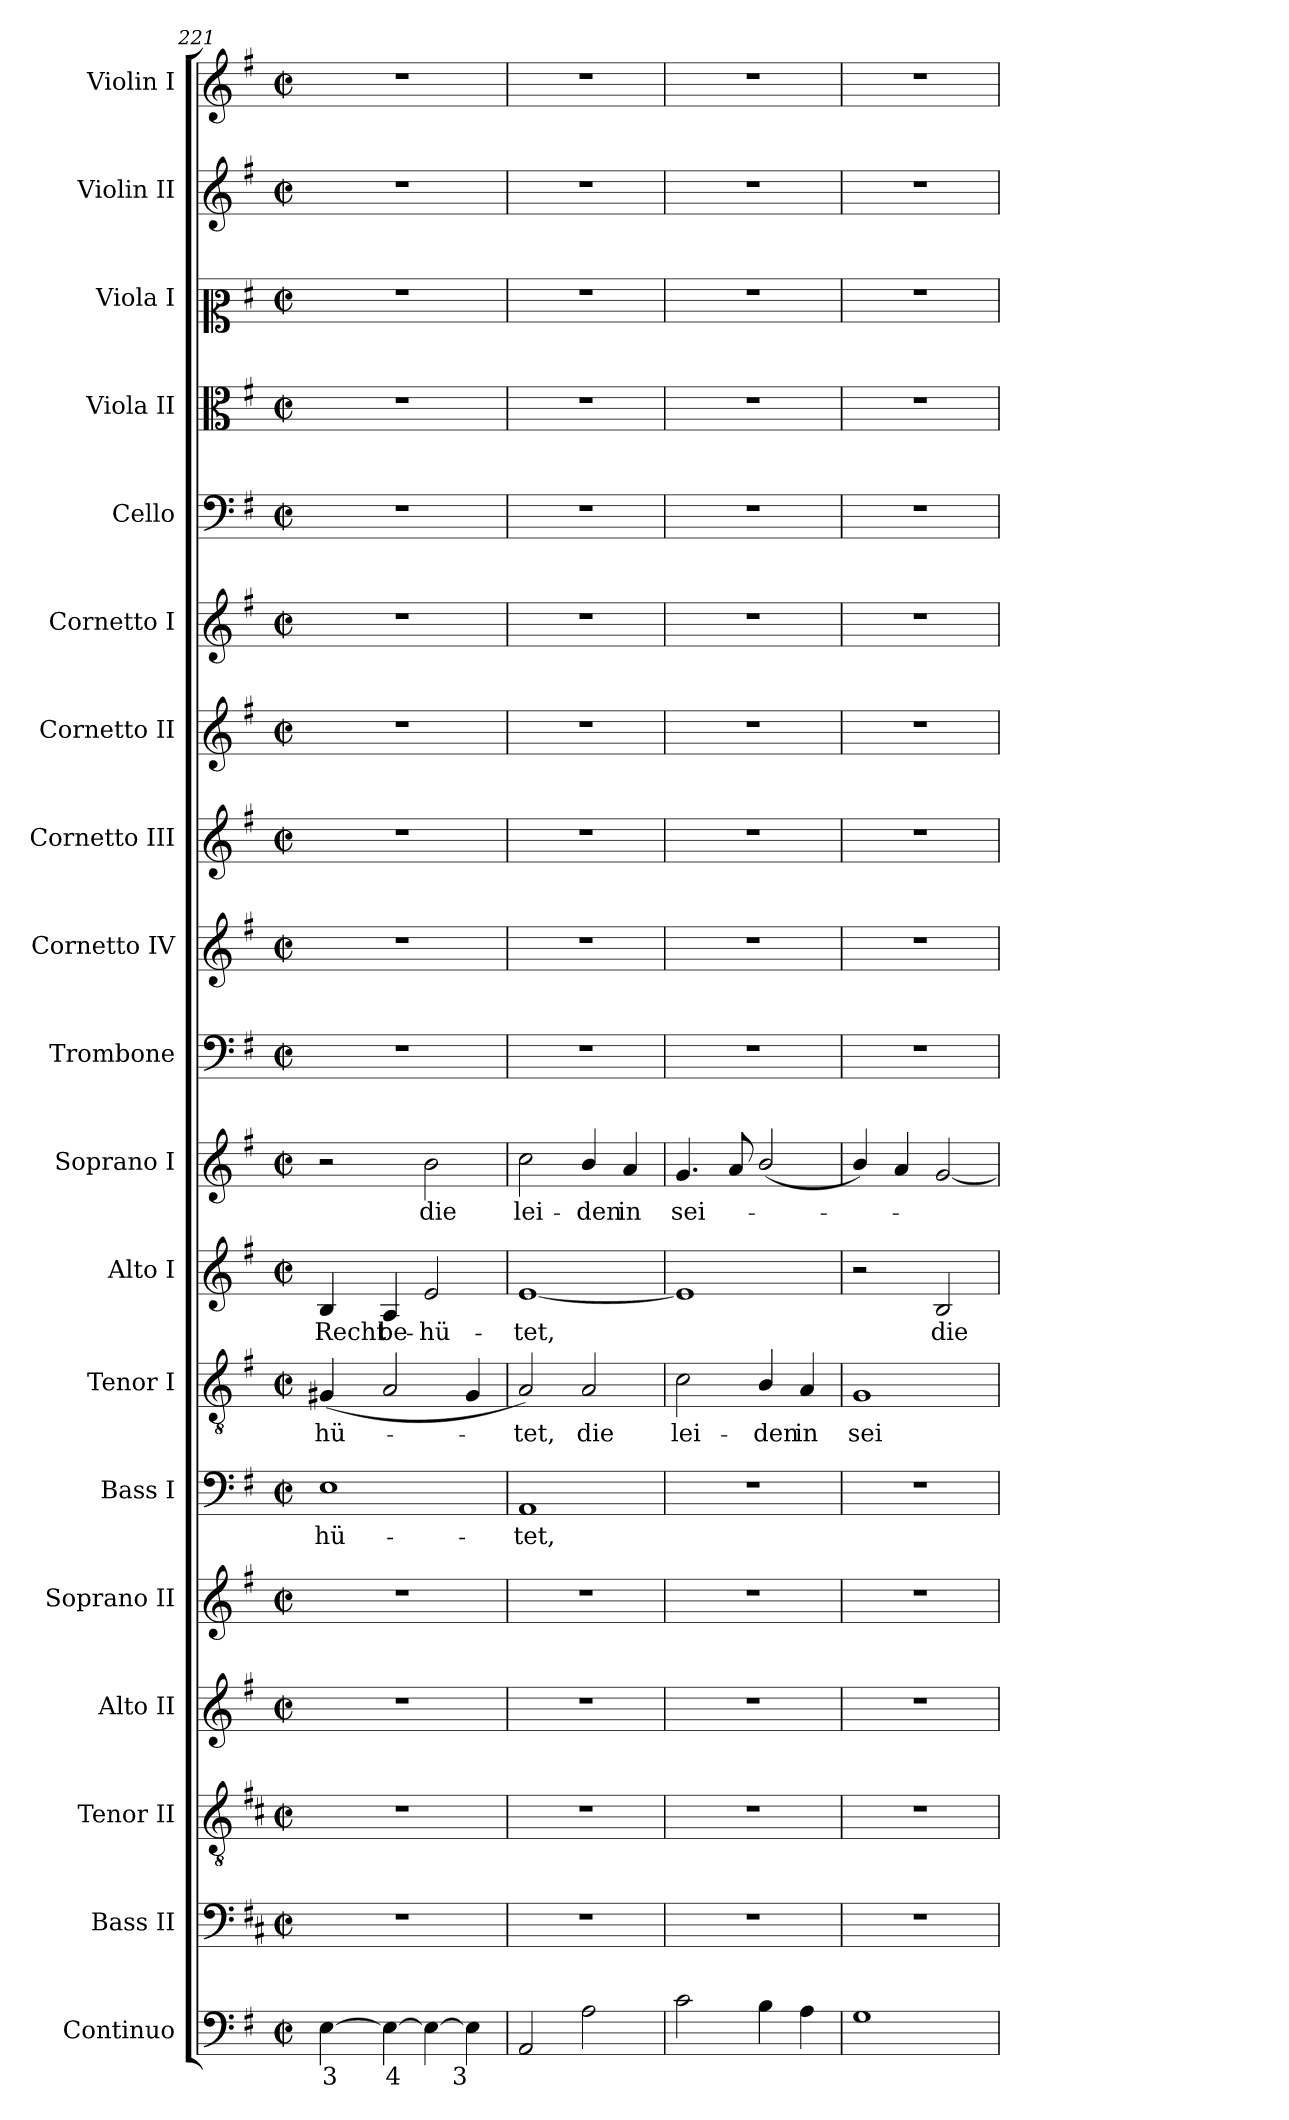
**kern	**text	**kern	**kern	**kern	**kern	**kern	**text	**kern	**text	**kern	**text	**kern	**text	**kern	**kern	**kern	**kern	**kern	**kern	**kern	**kern	**kern	**kern
*part19	*part19	*part18	*part17	*part16	*part15	*part14	*part14	*part13	*part13	*part12	*part12	*part11	*part11	*part10	*part9	*part8	*part7	*part6	*part5	*part4	*part3	*part2	*part1
*staff19	*staff19	*staff18	*staff17	*staff16	*staff15	*staff14	*staff14	*staff13	*staff13	*staff12	*staff12	*staff11	*staff11	*staff10	*staff9	*staff8	*staff7	*staff6	*staff5	*staff4	*staff3	*staff2	*staff1
*I"Continuo	*	*I"Bass II	*I"Tenor II	*I"Alto II	*I"Soprano II	*I"Bass I	*	*I"Tenor I	*	*I"Alto I	*	*I"Soprano I	*	*I"Trombone	*I"Cornetto IV	*I"Cornetto III	*I"Cornetto II	*I"Cornetto I	*I"Cello	*I"Viola II	*I"Viola I	*I"Violin II	*I"Violin I
*	*	*I'B II	*I'T II	*I'A II	*I'S II	*I'B I	*	*I'T I	*	*I'A I	*	*I'S I	*	*I'Tb	*I'Cn IV	*I'Cn III	*I'Cn II	*I'Cn I	*	*I'Vl II	*I'Vl I	*I'Vn II	*I'Vn I
*clefF4	*	*clefF4	*clefGv2	*clefG2	*clefG2	*clefF4	*	*clefGv2	*	*clefG2	*	*clefG2	*	*clefF4	*clefG2	*clefG2	*clefG2	*clefG2	*clefF4	*clefC3	*clefC2	*clefG2	*clefG2
*	*	*ITrd4c7	*ITrd4c7	*	*	*	*	*	*	*	*	*	*	*	*	*	*	*	*	*	*	*	*
*k[f#]	*	*k[f#]	*k[f#]	*k[f#]	*k[f#]	*k[f#]	*	*k[f#]	*	*k[f#]	*	*k[f#]	*	*k[f#]	*k[f#]	*k[f#]	*k[f#]	*k[f#]	*k[f#]	*k[f#]	*k[f#]	*k[f#]	*k[f#]
*G:	*	*G:	*G:	*G:	*G:	*G:	*	*G:	*	*G:	*	*G:	*	*G:	*G:	*G:	*G:	*G:	*G:	*G:	*G:	*G:	*G:
*M2/2	*	*M2/2	*M2/2	*M2/2	*M2/2	*M2/2	*	*M2/2	*	*M2/2	*	*M2/2	*	*M2/2	*M2/2	*M2/2	*M2/2	*M2/2	*M2/2	*M2/2	*M2/2	*M2/2	*M2/2
*met(c|)	*	*met(c|)	*met(c|)	*met(c|)	*met(c|)	*met(c|)	*	*met(c|)	*	*met(c|)	*	*met(c|)	*	*met(c|)	*met(c|)	*met(c|)	*met(c|)	*met(c|)	*met(c|)	*met(c|)	*met(c|)	*met(c|)	*met(c|)
=221	=221	=221	=221	=221	=221	=221	=221	=221	=221	=221	=221	=221	=221	=221	=221	=221	=221	=221	=221	=221	=221	=221	=221
!	!LO:LY:b	!	!	!	!	!	!LO:LY:b	!	!LO:LY:b	!	!LO:LY:b	!	!	!	!	!	!	!	!	!	!	!	!
[4E	3	1r	1r	1r	1r	1E	-hü-	(<4G#X	-hü-	4B	Recht	2r	.	1r	1r	1r	1r	1r	1r	1r	1r	1r	1r
!	!LO:LY:b	!	!	!	!	!	!	!	!	!	!LO:LY:b	!	!	!	!	!	!	!	!	!	!	!	!
4E_	4	.	.	.	.	.	.	2A	.	4A	be-	.	.	.	.	.	.	.	.	.	.	.	.
!	!	!	!	!	!	!	!	!	!	!	!LO:LY:b	!	!LO:LY:b	!	!	!	!	!	!	!	!	!	!
4E_	.	.	.	.	.	.	.	.	.	2e	-hü-	2b	die	.	.	.	.	.	.	.	.	.	.
!	!LO:LY:b	!	!	!	!	!	!	!	!	!	!	!	!	!	!	!	!	!	!	!	!	!	!
4E]	3	.	.	.	.	.	.	4G#	.	.	.	.	.	.	.	.	.	.	.	.	.	.	.
=222	=222	=222	=222	=222	=222	=222	=222	=222	=222	=222	=222	=222	=222	=222	=222	=222	=222	=222	=222	=222	=222	=222	=222
!	!	!	!	!	!	!	!LO:LY:b	!	!LO:LY:b	!	!LO:LY:b	!	!LO:LY:b	!	!	!	!	!	!	!	!	!	!
2AA	.	1r	1r	1r	1r	1AA	-tet,	2A)	tet,	[1e	-tet,	2cc	lei-	1r	1r	1r	1r	1r	1r	1r	1r	1r	1r
!	!	!	!	!	!	!	!	!	!LO:LY:b	!	!	!	!LO:LY:b	!	!	!	!	!	!	!	!	!	!
2A	.	.	.	.	.	.	.	2A	die	.	.	4b/	-den	.	.	.	.	.	.	.	.	.	.
!	!	!	!	!	!	!	!	!	!	!	!	!	!LO:LY:b	!	!	!	!	!	!	!	!	!	!
.	.	.	.	.	.	.	.	.	.	.	.	4a	in	.	.	.	.	.	.	.	.	.	.
=223	=223	=223	=223	=223	=223	=223	=223	=223	=223	=223	=223	=223	=223	=223	=223	=223	=223	=223	=223	=223	=223	=223	=223
!	!	!	!	!	!	!	!	!	!LO:LY:b	!	!	!	!LO:LY:b	!	!	!	!	!	!	!	!	!	!
2c	.	1r	1r	1r	1r	1r	.	2c	lei-	1e]	.	4.g	sei-	1r	1r	1r	1r	1r	1r	1r	1r	1r	1r
.	.	.	.	.	.	.	.	.	.	.	.	8a	.	.	.	.	.	.	.	.	.	.	.
!	!	!	!	!	!	!	!	!	!LO:LY:b	!	!	!	!	!	!	!	!	!	!	!	!	!	!
4B	.	.	.	.	.	.	.	4B/	-den	.	.	(<2b/	.	.	.	.	.	.	.	.	.	.	.
!	!	!	!	!	!	!	!	!	!LO:LY:b	!	!	!	!	!	!	!	!	!	!	!	!	!	!
4A	.	.	.	.	.	.	.	4A	in	.	.	.	.	.	.	.	.	.	.	.	.	.	.
=224	=224	=224	=224	=224	=224	=224	=224	=224	=224	=224	=224	=224	=224	=224	=224	=224	=224	=224	=224	=224	=224	=224	=224
!	!	!	!	!	!	!	!	!	!LO:LY:b	!	!	!	!	!	!	!	!	!	!	!	!	!	!
1G	.	1r	1r	1r	1r	1r	.	1G	sei-	2r	.	4b/)	.	1r	1r	1r	1r	1r	1r	1r	1r	1r	1r
.	.	.	.	.	.	.	.	.	.	.	.	4a	.	.	.	.	.	.	.	.	.	.	.
!	!	!	!	!	!	!	!	!	!	!	!LO:LY:b	!	!	!	!	!	!	!	!	!	!	!	!
.	.	.	.	.	.	.	.	.	.	2B	die	[2g	.	.	.	.	.	.	.	.	.	.	.
=	=	=	=	=	=	=	=	=	=	=	=	=	=	=	=	=	=	=	=	=	=	=	=
*-	*-	*-	*-	*-	*-	*-	*-	*-	*-	*-	*-	*-	*-	*-	*-	*-	*-	*-	*-	*-	*-	*-	*-
